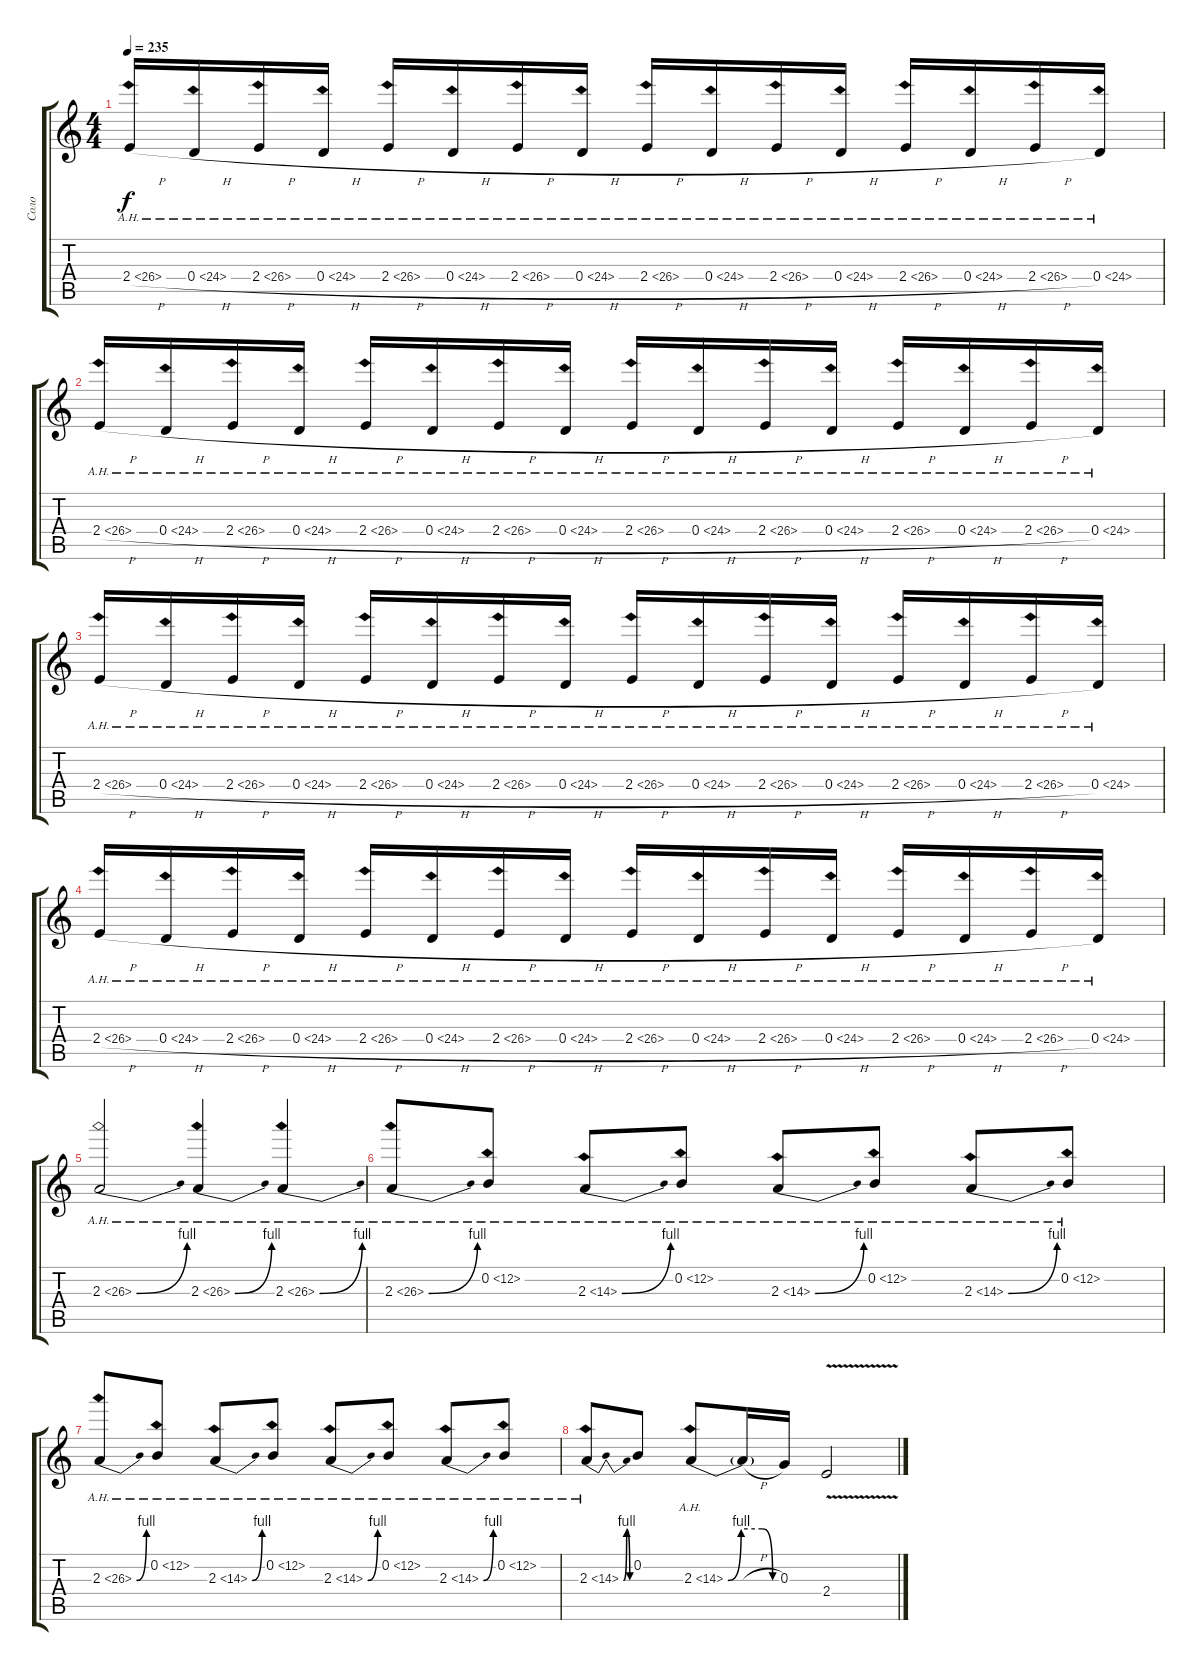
\track ("Cоло" "Cоло") {instrument distortionguitar}
\staff {score tabs}
\tuning (E4 B3 G3 D3 A2 E2) {hide}
\ts (4 4)
\tempo 235
\clef g2
\ks c
2.4{ah 24 h}.16{dy f} 0.4{ah 24 h}.16 2.4{ah 24 h}.16 0.4{ah 24 h}.16 2.4{ah 24 h}.16 0.4{ah 24 h}.16 2.4{ah 24 h}.16 0.4{ah 24 h}.16 2.4{ah 24 h}.16 0.4{ah 24 h}.16 2.4{ah 24 h}.16 0.4{ah 24 h}.16 2.4{ah 24 h}.16 0.4{ah 24 h}.16 2.4{ah 24 h}.16 0.4{ah 24}.16 |
2.4{ah 24 h}.16 0.4{ah 24 h}.16 2.4{ah 24 h}.16 0.4{ah 24 h}.16 2.4{ah 24 h}.16 0.4{ah 24 h}.16 2.4{ah 24 h}.16 0.4{ah 24 h}.16 2.4{ah 24 h}.16 0.4{ah 24 h}.16 2.4{ah 24 h}.16 0.4{ah 24 h}.16 2.4{ah 24 h}.16 0.4{ah 24 h}.16 2.4{ah 24 h}.16 0.4{ah 24}.16 |
2.4{ah 24 h}.16 0.4{ah 24 h}.16 2.4{ah 24 h}.16 0.4{ah 24 h}.16 2.4{ah 24 h}.16 0.4{ah 24 h}.16 2.4{ah 24 h}.16 0.4{ah 24 h}.16 2.4{ah 24 h}.16 0.4{ah 24 h}.16 2.4{ah 24 h}.16 0.4{ah 24 h}.16 2.4{ah 24 h}.16 0.4{ah 24 h}.16 2.4{ah 24 h}.16 0.4{ah 24}.16 |
2.4{ah 24 h}.16 0.4{ah 24 h}.16 2.4{ah 24 h}.16 0.4{ah 24 h}.16 2.4{ah 24 h}.16 0.4{ah 24 h}.16 2.4{ah 24 h}.16 0.4{ah 24 h}.16 2.4{ah 24 h}.16 0.4{ah 24 h}.16 2.4{ah 24 h}.16 0.4{ah 24 h}.16 2.4{ah 24 h}.16 0.4{ah 24 h}.16 2.4{ah 24 h}.16 0.4{ah 24}.16 |
2.3{be (bend 0 0 60 4) ah 24}.2 2.3{be (bend 0 0 60 4) ah 24}.4 2.3{be (bend 0 0 60 4) ah 24}.4 |
2.3{be (bend 0 0 60 4) ah 24}.8 0.2{ah 12}.8 2.3{be (bend 0 0 60 4) ah 12}.8 0.2{ah 12}.8 2.3{be (bend 0 0 60 4) ah 12}.8 0.2{ah 12}.8 2.3{be (bend 0 0 60 4) ah 12}.8 0.2{ah 12}.8 |
2.3{be (bend 0 0 60 4) ah 24}.8 0.2{ah 12}.8 2.3{be (bend 0 0 60 4) ah 12}.8 0.2{ah 12}.8 2.3{be (bend 0 0 60 4) ah 12}.8 0.2{ah 12}.8 2.3{be (bend 0 0 60 4) ah 12}.8 0.2{ah 12}.8 |
2.3{be (bendrelease 0 0 15 4 30 4 60 0) ah 12}.8 0.2.8 2.3{be (custom 0 0 15 4 39 4 51 0 60 0) ah 12}.8 2.3{h t}.16 0.3.16 2.4{v}.2
